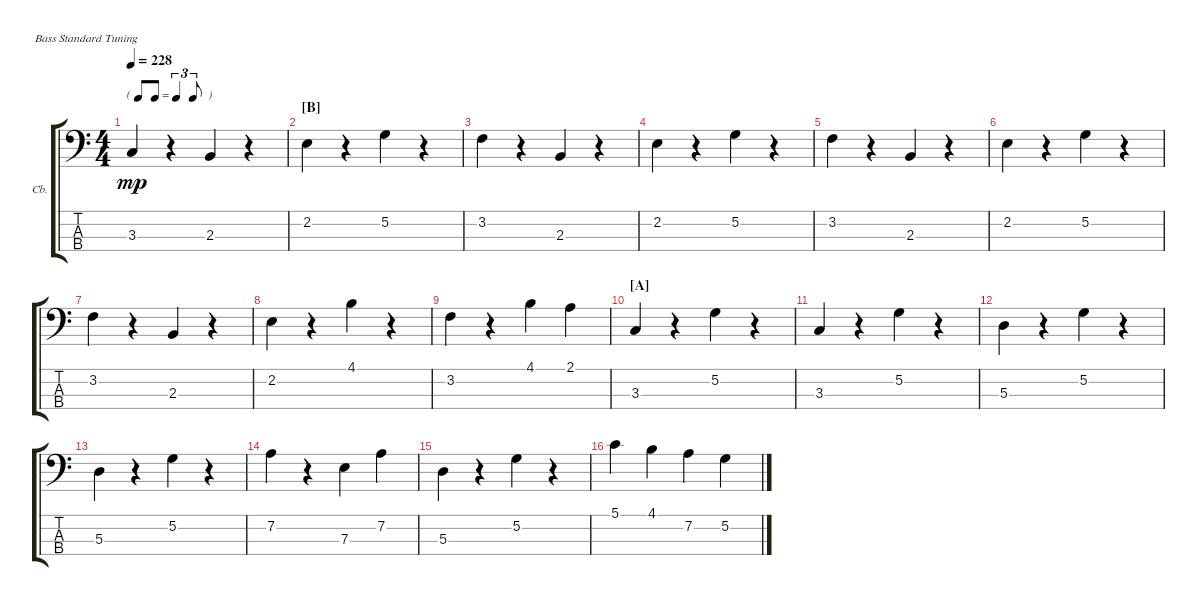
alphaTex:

\defaultSystemsLayout 4
\bracketExtendMode groupsimilarinstruments
\firstSystemTrackNameOrientation horizontal
\otherSystemsTrackNameOrientation horizontal
\track ("Contrabass" "Cb.") {instrument acousticbass}
\staff {score tabs}
\tuning (G2 D2 A1 E1)
\ts (4 4)
\tf triplet8th
\tempo 228
\clef f4
\ks c
3.3.4{dy mp} r.4 2.3.4 r.4 |
\section ("B" "")
2.2.4 r.4 5.2.4 r.4 |
3.2.4 r.4 2.3.4 r.4 |
2.2.4 r.4 5.2.4 r.4 |
3.2.4 r.4 2.3.4 r.4 |
2.2.4 r.4 5.2.4 r.4 |
3.2.4 r.4 2.3.4 r.4 |
2.2.4 r.4 4.1.4 r.4 |
3.2.4 r.4 4.1.4 2.1.4 |
\section ("A" "")
3.3.4 r.4 5.2.4 r.4 |
3.3.4 r.4 5.2.4 r.4 |
5.3.4 r.4 5.2.4 r.4 |
5.3.4 r.4 5.2.4 r.4 |
7.2.4 r.4 7.3.4 7.2.4 |
5.3.4 r.4 5.2.4 r.4 |
5.1.4 4.1.4 7.2.4 5.2.4
